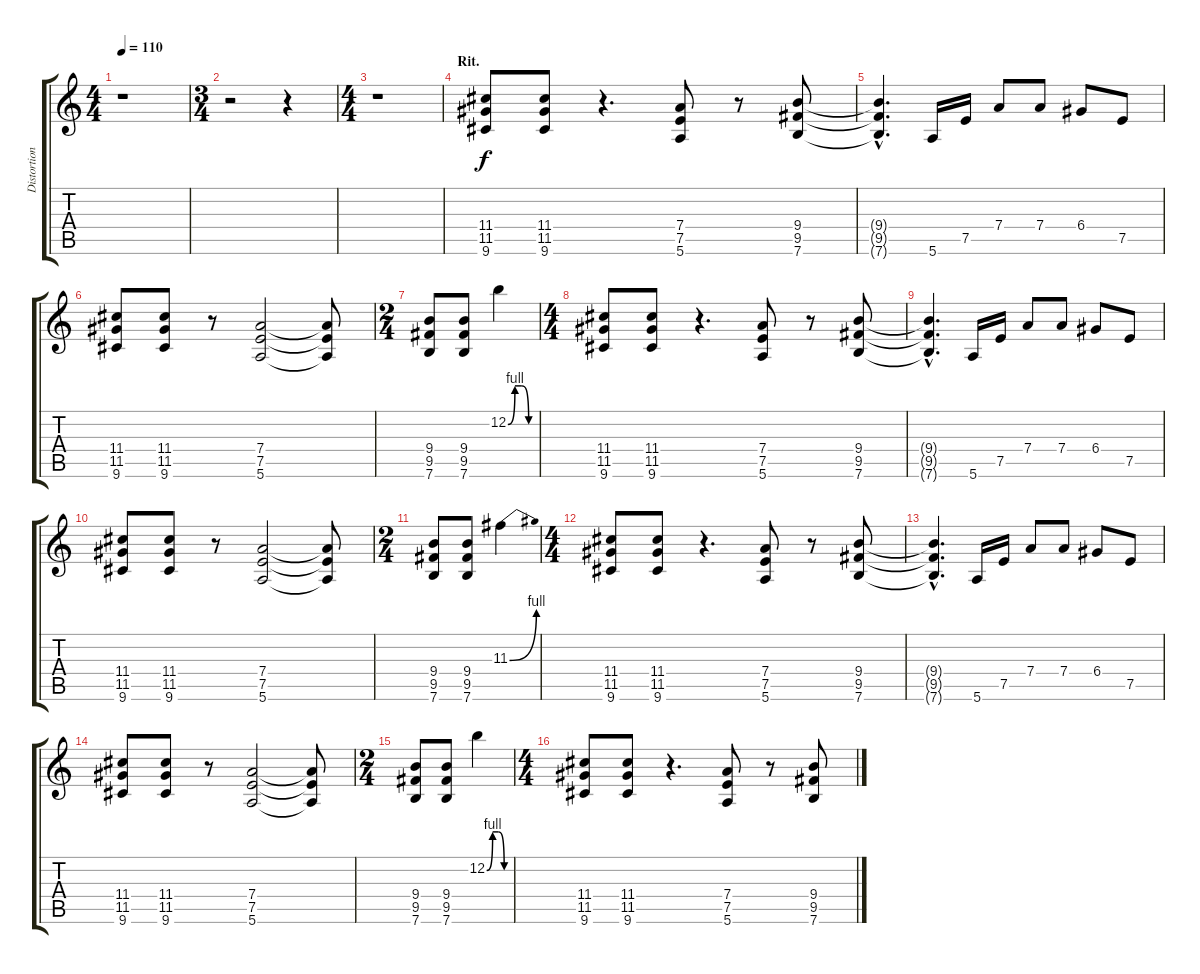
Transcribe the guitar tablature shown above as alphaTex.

\track ("Distortion Guitar" "Distortion") {instrument distortionguitar}
\staff {score tabs}
\tuning (E4 B3 G3 D3 A2 E2) {hide}
\ts (4 4)
\tempo 110
\clef g2
\ks c
r.1{dy f} |
\ts (3 4)
r.2 r.4 |
\ts (4 4)
r.1 |
\section ("" "Rit.")
(11.4 11.5 9.6).8 (11.4 11.5 9.6).8 r.4{d} (7.4 7.5 5.6).8 r.8 (9.4 9.5 7.6).8 |
(9.4{hac t} 9.5{hac t} 7.6{hac t}).4{d} 5.6.16 7.5.16 7.4.8 7.4.8 6.4.8 7.5.8 |
(11.4 11.5 9.6).8 (11.4 11.5 9.6).8 r.8 (7.4 7.5 5.6).2 (7.4{t} 7.5{t} 5.6{t}).8 |
\ts (2 4)
(9.4 9.5 7.6).8 (9.4 9.5 7.6).8 12.2{be (custom 0 0 15 4 30 4 45 0 60 0)}.4 |
\ts (4 4)
(11.4 11.5 9.6).8 (11.4 11.5 9.6).8 r.4{d} (7.4 7.5 5.6).8 r.8 (9.4 9.5 7.6).8 |
(9.4{hac t} 9.5{hac t} 7.6{hac t}).4{d} 5.6.16 7.5.16 7.4.8 7.4.8 6.4.8 7.5.8 |
(11.4 11.5 9.6).8 (11.4 11.5 9.6).8 r.8 (7.4 7.5 5.6).2 (7.4{t} 7.5{t} 5.6{t}).8 |
\ts (2 4)
(9.4 9.5 7.6).8 (9.4 9.5 7.6).8 11.3{be (bend 0 0 60 4)}.4 |
\ts (4 4)
(11.4 11.5 9.6).8 (11.4 11.5 9.6).8 r.4{d} (7.4 7.5 5.6).8 r.8 (9.4 9.5 7.6).8 |
(9.4{hac t} 9.5{hac t} 7.6{hac t}).4{d} 5.6.16 7.5.16 7.4.8 7.4.8 6.4.8 7.5.8 |
(11.4 11.5 9.6).8 (11.4 11.5 9.6).8 r.8 (7.4 7.5 5.6).2 (7.4{t} 7.5{t} 5.6{t}).8 |
\ts (2 4)
(9.4 9.5 7.6).8 (9.4 9.5 7.6).8 12.2{be (custom 0 0 15 4 30 4 45 0 60 0)}.4 |
\ts (4 4)
(11.4 11.5 9.6).8 (11.4 11.5 9.6).8 r.4{d} (7.4 7.5 5.6).8 r.8 (9.4 9.5 7.6).8
